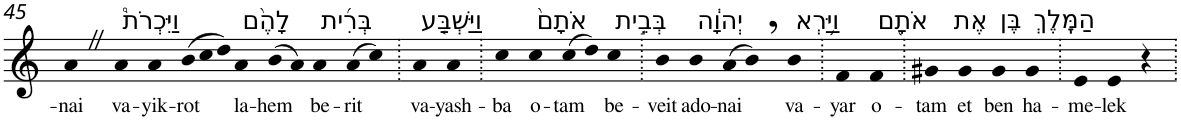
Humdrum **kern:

**kern	**text
*part1	*part1
*staff1	*staff1
*I"Piano	*
*I'Pno	*
!!LO:PB:g=z
*clefG2	*
*k[]	*
=45	=45
!	!LO:LY:b
4aZ	-nai
!LO:TX:a:t=וַיִּכְרֹת֩	!
!	!LO:LY:b
4a	va-
!	!LO:LY:b
4a	-yik-
*Xtuplet	*
!	!LO:LY:b
(>12b	-rot
12cc	.
12dd)	.
!LO:TX:a:t=לָהֶ֨ם	!
!	!LO:LY:b
4a	la-
!	!LO:LY:b
(>8b	-hem
8a)	.
!LO:TX:a:t=בְּרִ֜ית	!
!	!LO:LY:b
4a	be-
!	!LO:LY:b
(>8a	-rit
8cc)	.
=46.	=46.
!LO:TX:a:t=וַיַּשְׁבַּ֤ע	!
!	!LO:LY:b
4a	va-
!	!LO:LY:b
4a	-yash-
=47.	=47.
!	!LO:LY:b
4cc	-ba
!LO:TX:a:t=אֹתָם֙	!
!	!LO:LY:b
4cc	o-
!	!LO:LY:b
(>8cc	-tam
8dd)	.
!LO:TX:a:t=בְּבֵ֣ית	!
!	!LO:LY:b
4cc	be-
=48.	=48.
!	!LO:LY:b
4b	-veit
!LO:TX:a:t=יְהוָ֔ה	!
!	!LO:LY:b
4b	ado-
!	!LO:LY:b
(>8a	-nai
8b,)	.
!LO:TX:a:t=וַיַּ֥רְא	!
!	!LO:LY:b
4b	va-
=49.	=49.
!	!LO:LY:b
4f	-yar
!LO:TX:a:t=אֹתָ֖ם	!
!	!LO:LY:b
4f	o-
=50.	=50.
!	!LO:LY:b
4g#X	-tam
!LO:TX:a:t=אֶת	!
!	!LO:LY:b
4g#	et
!LO:TX:a:t=בֶּן	!
!	!LO:LY:b
4g#	ben
!LO:TX:a:t=הַמֶּֽלֶךְ	!
!	!LO:LY:b
4g#	ha-
=51.	=51.
!	!LO:LY:b
4e	-me-
!	!LO:LY:b
4e	-lek
4r	.
=.	=.
*-	*-
